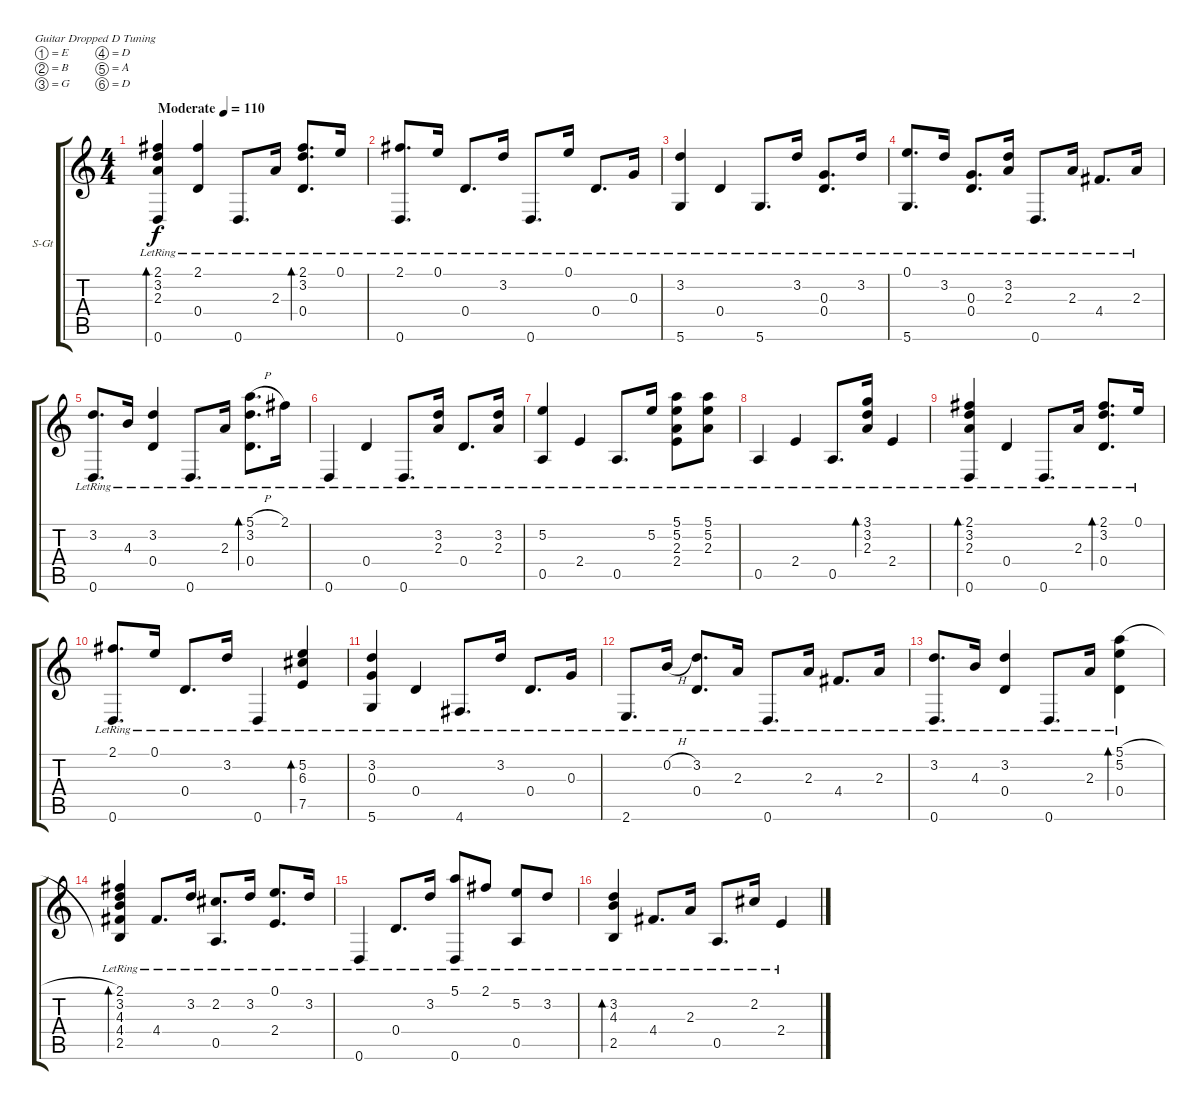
\bracketExtendMode groupsimilarinstruments
\firstSystemTrackNameOrientation horizontal
\otherSystemsTrackNameOrientation horizontal
\track ("Piste 1" "S-Gt") {instrument acousticguitarsteel}
\staff {score tabs}
\tuning (E4 B3 G3 D3 A2 D2)
\ts (4 4)
\beaming (8 2 2 2 2)
\tempo (110 "Moderate")
\clef g2
\ks c
(2.1{lr} 3.2{lr} 2.3{lr} 0.6{lr}).4{bd 120 dy f instrument acousticguitarsteel} (2.1{lr} 0.4{lr}).4 0.6{lr}.8{d} 2.3{lr}.16 (2.1{lr} 3.2{lr} 0.4{lr}).8{d bd 119} 0.1{lr}.16 |
(2.1{lr} 0.6{lr}).8{d} 0.1{lr}.16 0.4{lr}.8{d} 3.2{lr}.16 0.6{lr}.8{d} 0.1{lr}.16 0.4{lr}.8{d} 0.3{lr}.16 |
(3.2{lr} 5.6{lr}).4 0.4{lr}.4 5.6{lr}.8{d} 3.2{lr}.16 (0.3{lr} 0.4{lr}).8{d} 3.2{lr}.16 |
(0.1{lr} 5.6{lr}).8{d} 3.2{lr}.16 (0.3{lr} 0.4{lr}).8{d} (3.2{lr} 2.3{lr}).16 0.6{lr}.8{d} 2.3{lr}.16 4.4{lr}.8{d} 2.3{lr}.16 |
(3.2{lr} 0.6{lr}).8{d} 4.3{lr}.16 (3.2{lr} 0.4{lr}).4 0.6{lr}.8{d} 2.3{lr}.16 (5.1{h lr} 3.2{lr} 0.4{lr}).8{d bd 119} 2.1{lr}.16 |
0.6{lr}.4 0.4{lr}.4 0.6{lr}.8{d} (3.2{lr} 2.3{lr}).16 0.4{lr}.8{d} (3.2{lr} 2.3{lr}).16 |
(5.2{lr} 0.5{lr}).4 2.4{lr}.4 0.5{lr}.8{d} 5.2{lr}.16 (5.1{lr} 5.2{lr} 2.3{lr} 2.4{lr}).8 (5.1{lr} 5.2{lr} 2.3{lr}).8 |
0.5{lr}.4 2.4{lr}.4 0.5{lr}.8{d} (3.1{lr} 3.2{lr} 2.3{lr}).16{bd 60} 2.4{lr}.4 |
(2.1{lr} 3.2{lr} 2.3{lr} 0.6{lr}).4{bd 120} 0.4{lr}.4 0.6{lr}.8{d} 2.3{lr}.16 (2.1{lr} 3.2{lr} 0.4{lr}).8{d bd 119} 0.1{lr}.16 |
(2.1{lr} 0.6{lr}).8{d} 0.1{lr}.16 0.4{lr}.8{d} 3.2{lr}.16 0.6{lr}.4 (5.2{lr} 6.3{lr} 7.5{lr}).4{bd 120} |
(3.2{lr} 0.3{lr} 5.6{lr}).4 0.4{lr}.4 4.6{lr}.8{d} 3.2{lr}.16 0.4{lr}.8{d} 0.3{lr}.16 |
2.6{lr}.8{d} 0.2{h lr}.16 (3.2{lr} 0.4{lr}).8{d} 2.3{lr}.16 0.6{lr}.8{d} 2.3{lr}.16 4.4{lr}.8{d} 2.3{lr}.16 |
(3.2{lr} 0.6{lr}).8{d} 4.3{lr}.16 (3.2{lr} 0.4{lr}).4 0.6{lr}.8{d} 2.3{lr}.16 (5.1{h lr} 5.2{lr} 0.4{lr}).4{bd 120} |
(2.1{lr} 3.2{lr} 4.3{lr} 4.4{lr} 2.5{lr}).4{bd 120} 4.4{lr}.8{d} 3.2{lr}.16 (2.2{lr} 0.5{lr}).8{d} 3.2{lr}.16 (0.1{lr} 2.4{lr}).8{d} 3.2{lr}.16 |
0.6{lr}.4 0.4{lr}.8{d} 3.2{lr}.16 (5.1{lr} 0.6{lr}).8 2.1{lr}.8 (5.2{lr} 0.5{lr}).8 3.2{lr}.8 |
(3.2{lr} 4.3{lr} 2.5{lr}).4{bd 120} 4.4{lr}.8{d} 2.3{lr}.16 0.5{lr}.8{d} 2.2{lr}.16 2.4{lr}.4
